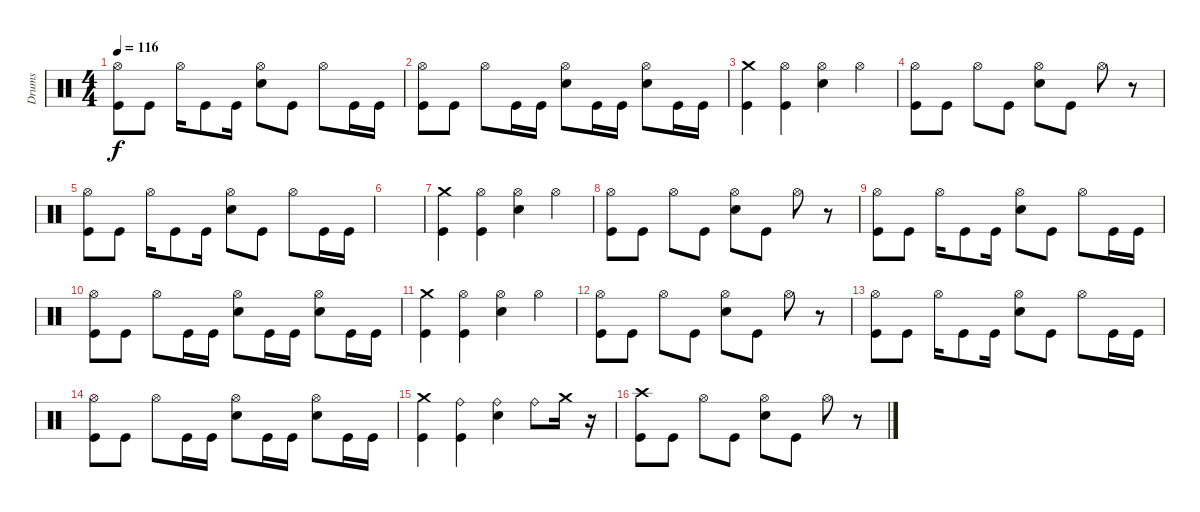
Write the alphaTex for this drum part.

\track ("Drums" "Drums") {instrument percussion}
\staff {score}
\articulation defaults
\ts (4 4)
\tempo 116
\clef neutral
\ks c
("Hi-Hat (open)" "Kick (hit)").8{dy f} "Kick (hit)".8 "Hi-Hat (open)".16 "Kick (hit)".8 "Kick (hit)".16 ("Hi-Hat (open)" "Electric Snare (hit)").8 "Kick (hit)".8 "Hi-Hat (open)".8 "Kick (hit)".16 "Kick (hit)".16 |
("Hi-Hat (open)" "Kick (hit)").8 "Kick (hit)".8 "Hi-Hat (open)".8 "Kick (hit)".16 "Kick (hit)".16 ("Hi-Hat (open)" "Electric Snare (hit)").8 "Kick (hit)".16 "Kick (hit)".16 ("Electric Snare (hit)" "Hi-Hat (open)").8 "Kick (hit)".16 "Kick (hit)".16 |
("Crash medium (hit)" "Kick (hit)").4 ("Hi-Hat (open)" "Kick (hit)").4 ("Hi-Hat (open)" "Electric Snare (hit)").4 "Hi-Hat (open)".4 |
("Hi-Hat (open)" "Kick (hit)").8 "Kick (hit)".8 "Hi-Hat (open)".8 "Kick (hit)".8 ("Hi-Hat (open)" "Electric Snare (hit)").8 "Kick (hit)".8 "Hi-Hat (open)".8 r.8 |
("Hi-Hat (open)" "Kick (hit)").8 "Kick (hit)".8 "Hi-Hat (open)".16 "Kick (hit)".8 "Kick (hit)".16 ("Hi-Hat (open)" "Electric Snare (hit)").8 "Kick (hit)".8 "Hi-Hat (open)".8 "Kick (hit)".16 "Kick (hit)".16 |
|
("Crash medium (hit)" "Kick (hit)").4 ("Hi-Hat (open)" "Kick (hit)").4 ("Hi-Hat (open)" "Electric Snare (hit)").4 "Hi-Hat (open)".4 |
("Hi-Hat (open)" "Kick (hit)").8 "Kick (hit)".8 "Hi-Hat (open)".8 "Kick (hit)".8 ("Hi-Hat (open)" "Electric Snare (hit)").8 "Kick (hit)".8 "Hi-Hat (open)".8 r.8 |
("Hi-Hat (open)" "Kick (hit)").8 "Kick (hit)".8 "Hi-Hat (open)".16 "Kick (hit)".8 "Kick (hit)".16 ("Hi-Hat (open)" "Electric Snare (hit)").8 "Kick (hit)".8 "Hi-Hat (open)".8 "Kick (hit)".16 "Kick (hit)".16 |
("Hi-Hat (open)" "Kick (hit)").8 "Kick (hit)".8 "Hi-Hat (open)".8 "Kick (hit)".16 "Kick (hit)".16 ("Hi-Hat (open)" "Electric Snare (hit)").8 "Kick (hit)".16 "Kick (hit)".16 ("Electric Snare (hit)" "Hi-Hat (open)").8 "Kick (hit)".16 "Kick (hit)".16 |
("Crash medium (hit)" "Kick (hit)").4 ("Hi-Hat (open)" "Kick (hit)").4 ("Hi-Hat (open)" "Electric Snare (hit)").4 "Hi-Hat (open)".4 |
("Hi-Hat (open)" "Kick (hit)").8 "Kick (hit)".8 "Hi-Hat (open)".8 "Kick (hit)".8 ("Hi-Hat (open)" "Electric Snare (hit)").8 "Kick (hit)".8 "Hi-Hat (open)".8 r.8 |
("Hi-Hat (open)" "Kick (hit)").8 "Kick (hit)".8 "Hi-Hat (open)".16 "Kick (hit)".8 "Kick (hit)".16 ("Hi-Hat (open)" "Electric Snare (hit)").8 "Kick (hit)".8 "Hi-Hat (open)".8 "Kick (hit)".16 "Kick (hit)".16 |
("Hi-Hat (open)" "Kick (hit)").8 "Kick (hit)".8 "Hi-Hat (open)".8 "Kick (hit)".16 "Kick (hit)".16 ("Hi-Hat (open)" "Electric Snare (hit)").8 "Kick (hit)".16 "Kick (hit)".16 ("Electric Snare (hit)" "Hi-Hat (open)").8 "Kick (hit)".16 "Kick (hit)".16 |
("Crash medium (hit)" "Kick (hit)").4 ("Ride (bell)" "Kick (hit)").4 ("Ride (bell)" "Electric Snare (hit)").4 "Ride (bell)".8 "Crash medium (hit)".16 r.16 |
("Crash high (hit)" "Kick (hit)").8 "Kick (hit)".8 "Hi-Hat (open)".8 "Kick (hit)".8 ("Hi-Hat (open)" "Electric Snare (hit)").8 "Kick (hit)".8 "Hi-Hat (open)".8 r.8
